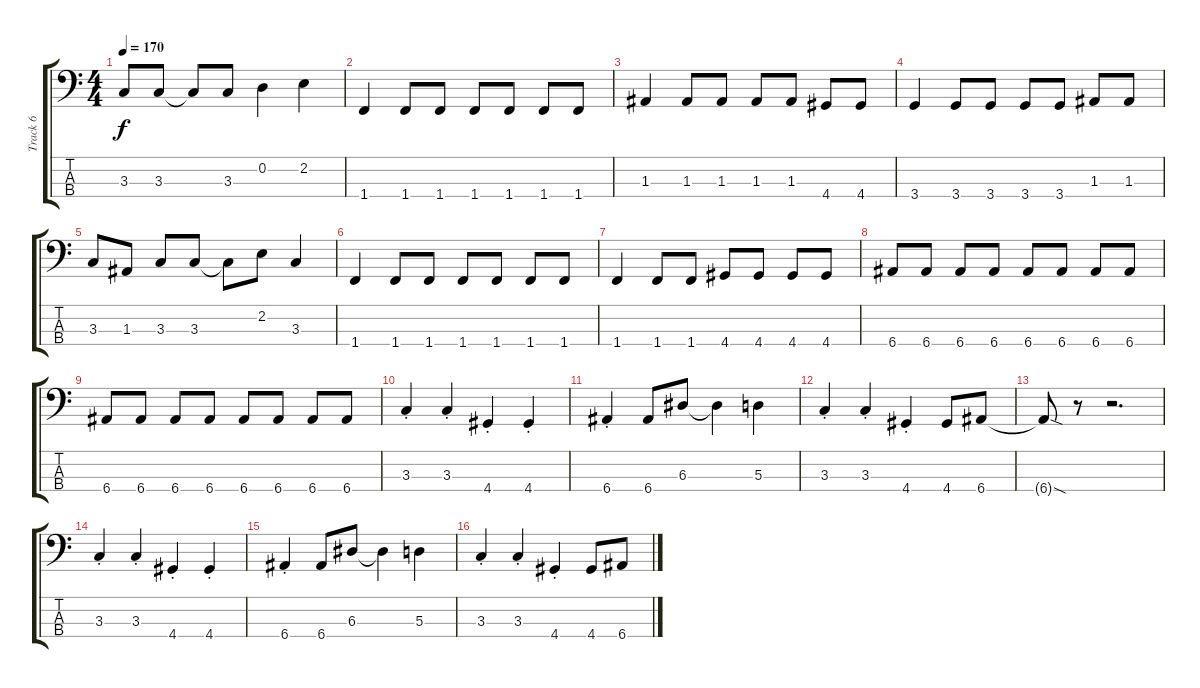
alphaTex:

\track ("Track 6" "Track 6") {instrument synthbass2}
\staff {score tabs}
\tuning (G2 D2 A1 E1) {hide}
\ts (4 4)
\tempo 170
\clef f4
\ks c
3.3{t}.8{dy f} 3.3.8 3.3{t}.8 3.3.8 0.2.4 2.2.4 |
1.4.4 1.4.8 1.4.8 1.4.8 1.4.8 1.4.8 1.4.8 |
1.3.4 1.3.8 1.3.8 1.3.8 1.3.8 4.4.8 4.4.8 |
3.4.4 3.4.8 3.4.8 3.4.8 3.4.8 1.3.8 1.3.8 |
3.3.8 1.3.8 3.3.8 3.3.8 3.3{t}.8 2.2.8 3.3.4 |
1.4.4 1.4.8 1.4.8 1.4.8 1.4.8 1.4.8 1.4.8 |
1.4.4 1.4.8 1.4.8 4.4.8 4.4.8 4.4.8 4.4.8 |
6.4.8 6.4.8 6.4.8 6.4.8 6.4.8 6.4.8 6.4.8 6.4.8 |
6.4.8 6.4.8 6.4.8 6.4.8 6.4.8 6.4.8 6.4.8 6.4.8 |
3.3{st}.4 3.3{st}.4 4.4{st}.4 4.4{st}.4 |
6.4{st}.4 6.4.8 6.3.8 6.3{t}.4 5.3.4 |
3.3{st}.4 3.3{st}.4 4.4{st}.4 4.4.8 6.4.8 |
6.4{sod t}.8 r.8 r.2{d} |
3.3{st}.4 3.3{st}.4 4.4{st}.4 4.4{st}.4 |
6.4{st}.4 6.4.8 6.3.8 6.3{t}.4 5.3.4 |
3.3{st}.4 3.3{st}.4 4.4{st}.4 4.4.8 6.4.8
